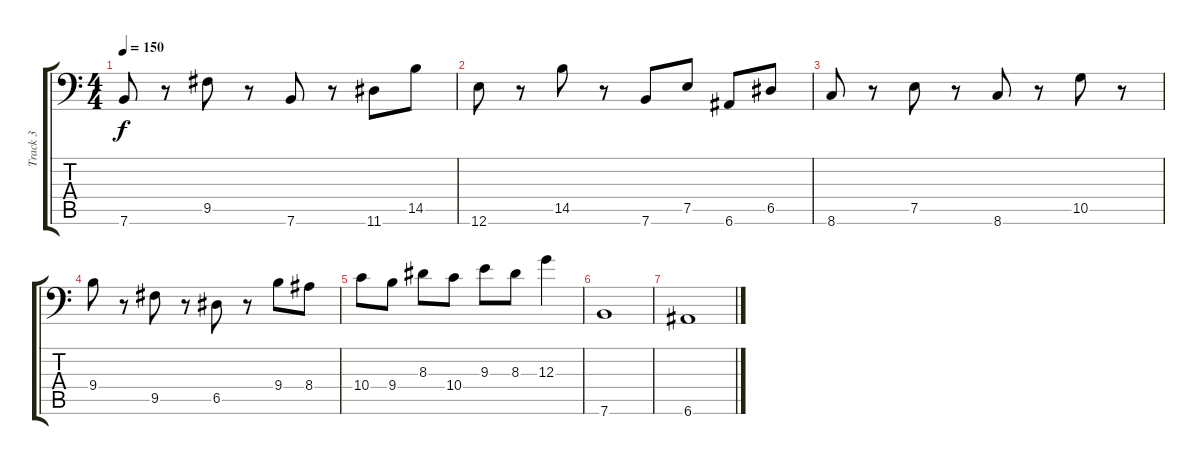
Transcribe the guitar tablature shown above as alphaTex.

\track ("Track 3" "Track 3") {instrument electricbassfinger}
\staff {score tabs}
\tuning (E3 B2 G2 D2 A1 E1) {hide}
\ts (4 4)
\tempo 150
\clef f4
\ks c
7.6.8{dy f} r.8 9.5.8 r.8 7.6.8 r.8 11.6.8 14.5.8 |
12.6.8 r.8 14.5.8 r.8 7.6.8 7.5.8 6.6.8 6.5.8 |
8.6.8 r.8 7.5.8 r.8 8.6.8 r.8 10.5.8 r.8 |
9.4.8 r.8 9.5.8 r.8 6.5.8 r.8 9.4.8 8.4.8 |
10.4.8 9.4.8 8.3.8 10.4.8 9.3.8 8.3.8 12.3.4 |
7.6.1 |
6.6.1
